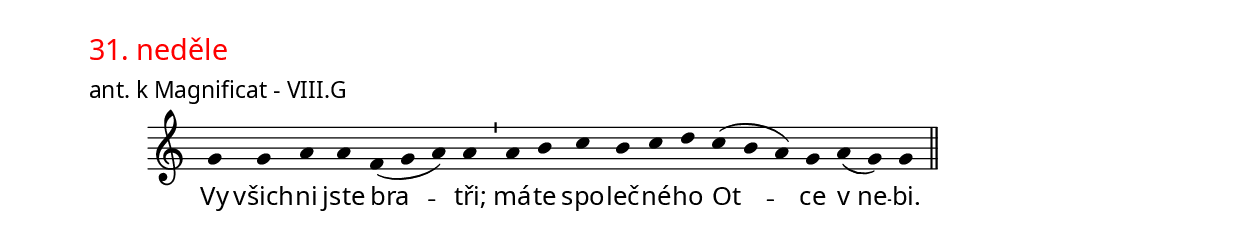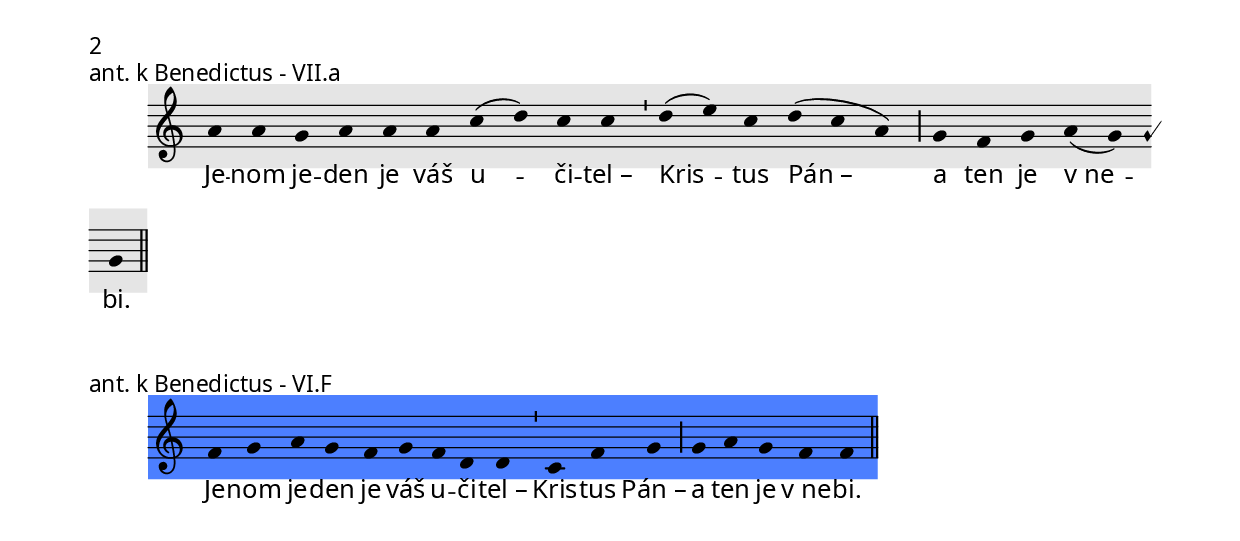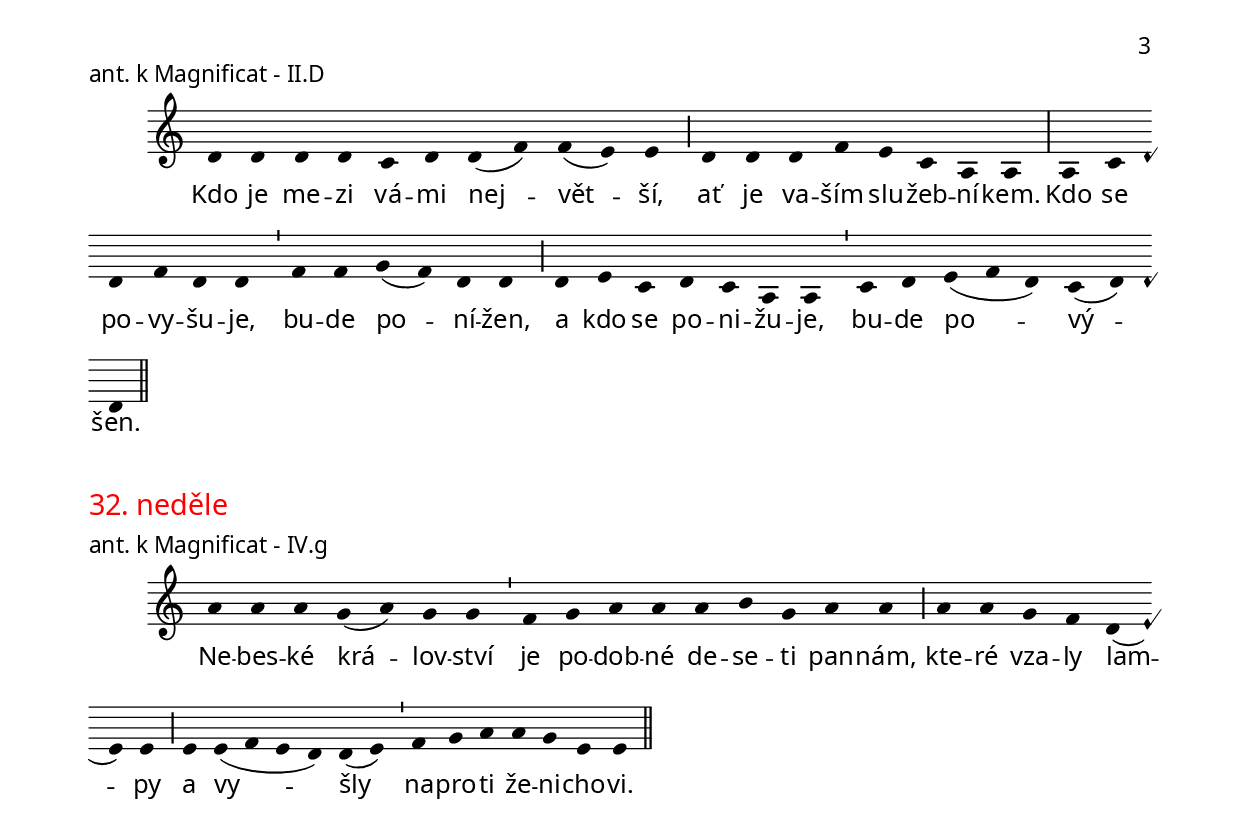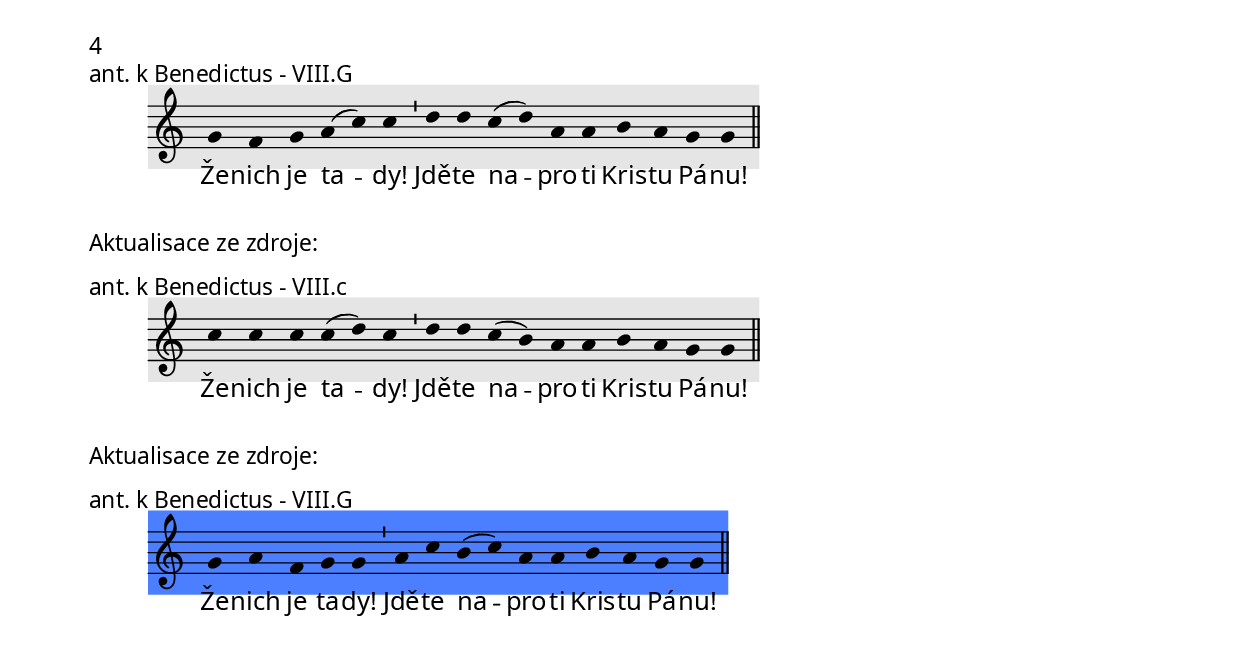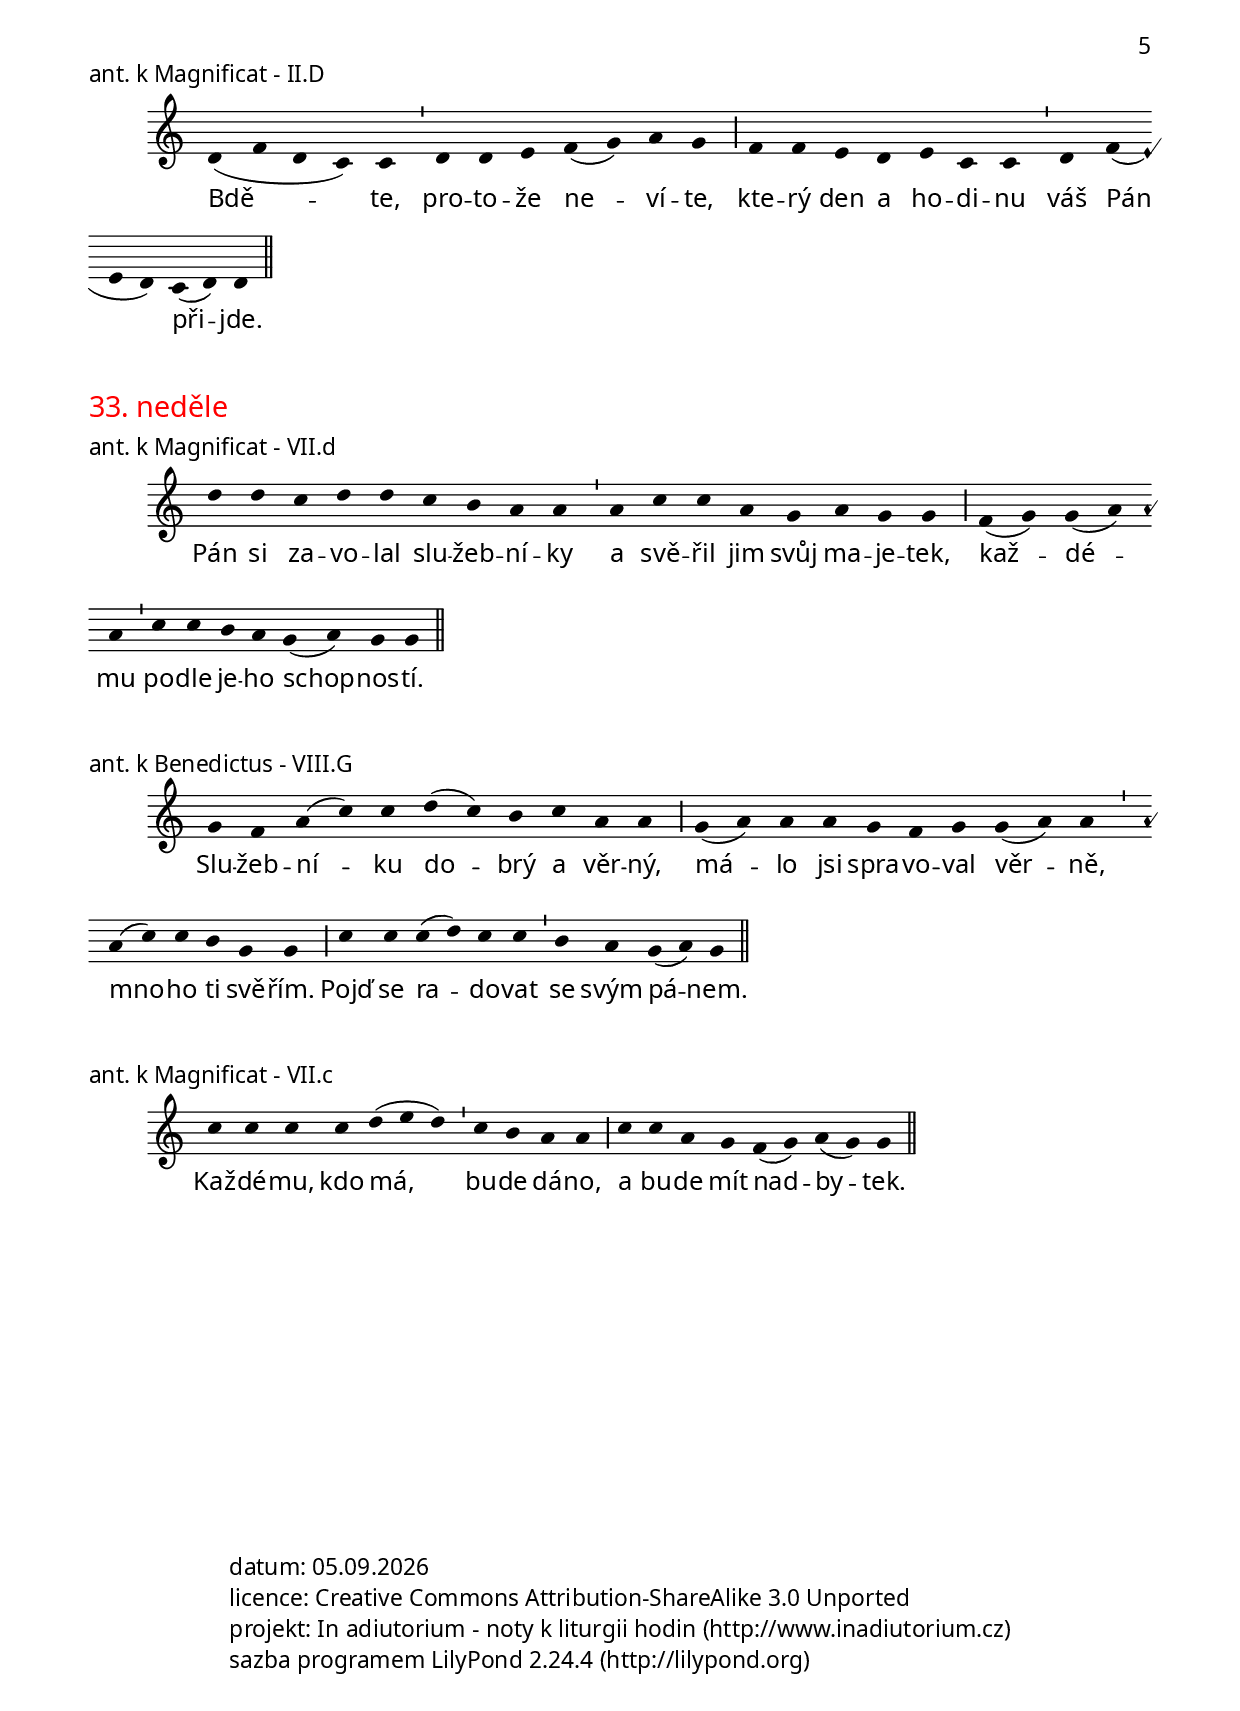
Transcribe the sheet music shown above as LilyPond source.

\version "2.19.0"

\include "../spolecne.ly"

\markup {\nadpisDen {"31. neděle"}}

\score {
  \relative c'' {
    \choralniRezim
    g4 g a a f( g a) a \barMin
    a b c b c d c( b a) g a( g) g \barFinalis
  }
  \addlyrics {
    Vy všich -- ni jste bra -- tři;
    má -- te spo -- leč -- né -- ho Ot -- ce v_ne -- bi.
  }
  \header {
    quid = "ant. k Magnificat"
    modus = "VIII"
    differentia = "G"
    psalmus = ""
    annus = "A"
    id = "ne31a-1ne-amag"
    piece = \markup {\sestavTitulekBezZalmu}
  }
}

\pageBreak

\score {
  \relative c'' {
    \zvyraznovacSedy
    \choralniRezim
    a4 a g a a a c( d) c c \barMin
    d( e) c d( c a) \barMaior
    g f g a( g) g \barFinalis
  }
  \addlyrics {
    Je -- nom je -- den je váš u -- či -- tel_–
    Kris -- tus Pán_–
    a ten je v_ne -- bi.
  }
  \header {
    quid = "ant. k Benedictus"
    modus = "VII"
    differentia = "a"
    psalmus = ""
    annus = "A"
    id = "ne31a-rch-aben"
    piece = \markup {\sestavTitulekBezZalmu}
  }
}

\score {
  \relative c' {
    \zvyraznovacModry
    \choralniRezim
    f4 g a g f g f d d \barMin
    c f g \barMaior
    g a g f f \barFinalis
  }
  \addlyrics {
    Je -- nom je -- den je váš u -- či -- tel_–
    Kris -- tus Pán_–
    a ten je v_ne -- bi.
  }
  \header {
    quid = "ant. k Benedictus"
    modus = "VI"
    differentia = "F"
    psalmus = ""
    annus = "A"
    id = "ne31a-rch-aben"
    piece = \markup {\sestavTitulekBezZalmu}
  }
}

\pageBreak

\score {
  \relative c' {
    \choralniRezim
    d4 d d d c d d( f) f( e) e \barMaior
    d d d f e c a a \barMax

    a c d f d d \barMin
    f f g( f) d d \barMaior
    d e c d c a a \barMin
    c d e( f d) c( d) d \barFinalis
  }
  \addlyrics {
    Kdo je me -- zi vá -- mi nej -- vět -- ší,
    ať je va -- ším slu -- žeb -- ní -- kem.

    Kdo se po -- vy -- šu -- je,
    bu -- de po -- ní -- žen,
    a kdo se po -- ni -- žu -- je,
    bu -- de po -- vý -- šen.
  }
  \header {
    quid = "ant. k Magnificat"
    modus = "II"
    differentia = "D"
    psalmus = ""
    annus = "A"
    placet = "zatímco ve zdrojové antifoně druhá část na hlubokou kadenci
    v závěru části první navazuje přirozeně, zde to přirozeně
    ani zdaleka nepůsobí.
    předělat."
    fial = "sanktoral/0725jakub.ly#ne-amag?zacatek"
    id = "ne31a-2ne-amag"
    piece = \markup {\sestavTitulekBezZalmu}
  }
}

\markup {\nadpisDen {"32. neděle"}}

\score {
  \relative c'' {
    \choralniRezim
    a4 a a g( a) g g \barMin
    f g a a a b g a a \barMaior
    a a g f d( e) e \barMaior
    e e( f e d) d( e) \barMin f g a a g e e \barFinalis
  }
  \addlyrics {
    Ne -- bes -- ké krá -- lov -- ství
    je po -- dob -- né de -- se -- ti pan -- nám,
    kte -- ré vza -- ly lam -- py
    a vy -- šly na -- pro -- ti že -- ni -- cho -- vi.
  }
  \header {
    quid = "ant. k Magnificat"
    modus = "IV"
    differentia = "g"
    psalmus = ""
    annus = "A"
    id = "ne32a-1ne-amag"
    piece = \markup {\sestavTitulekBezZalmu}
  }
}

\pageBreak

\score {
  \relative c'' {
    \zvyraznovacSedy
    \choralniRezim
    g4 f g a( c) c \barMin
    d d c( d) a a b a g g \barFinalis
  }
  \addlyrics {
    Že -- nich je ta -- dy!
    Jdě -- te na -- pro -- ti Kris -- tu Pá -- nu!
  }
  \header {
    quid = "ant. k Benedictus"
    modus = "VIII"
    differentia = "G"
    psalmus = ""
    annus = "A"
    fial = "commune/commune_panna.ly#mc-avig?-aleluja"
    id = "ne32a-rch-aben"
    piece = \markup {\sestavTitulekBezZalmu}
  }
}

\markup{Aktualisace ze zdroje:}

\score {
  \relative c'' {
    \zvyraznovacSedy
    \choralniRezim
    c4 c c c( d) c \barMin
    d d c( b) a a b a g g \barFinalis
  }
  \addlyrics {
    Že -- nich je ta -- dy!
    Jdě -- te na -- pro -- ti Kris -- tu Pá -- nu!
  }
  \header {
    quid = "ant. k Benedictus"
    modus = "VIII"
    differentia = "c"
    psalmus = ""
    annus = "A"
    fial = "commune/commune_panna.ly#mc-avig?-aleluja"
    id = "ne32a-rch-aben"
    piece = \markup {\sestavTitulekBezZalmu}
  }
}

\markup\aktualisace

\score {
  \relative c'' {
    \zvyraznovacModry
    \choralniRezim
    g4 a f g g \barMin
    a c b( c) a a b a g g \barFinalis
  }
  \addlyrics {
    Že -- nich je ta -- dy!
    Jdě -- te na -- pro -- ti Kris -- tu Pá -- nu!
  }
  \header {
    quid = "ant. k Benedictus"
    modus = "VIII"
    differentia = "G"
    psalmus = ""
    annus = "A"
    fial = "commune/commune_panna.ly#mc-avig?-aleluja"
    id = "ne32a-rch-aben"
    piece = \markup {\sestavTitulekBezZalmu}
  }
}

\pageBreak

\score {
  \relative c' {
    \choralniRezim
    d4( f d c) c \barMin
    d d e f( g) a g \barMaior
    f f e d e c c \barMin
    d f( e d) c( d) d \barFinalis
  }
  \addlyrics {
    Bdě -- te,
    pro -- to -- že ne -- ví -- te,
    kte -- rý den a ho -- di -- nu váš Pán při -- jde.
  }
  \header {
    quid = "ant. k Magnificat"
    modus = "II"
    differentia = "D"
    psalmus = ""
    annus = "A"
    fial = "antifony/advent_nedeleA.ly#imag1?upraveno&jiny_text"
    id = "ne32a-2ne-amag"
    piece = \markup {\sestavTitulekBezZalmu}
  }
}

\markup {\nadpisDen {"33. neděle"}}

\score {
  \relative c'' {
    \choralniRezim
    d4 d c d d c b a a \barMin
    a c c a g a g g \barMaior
    f( g) g( a) a \barMin c c b a g( a) g g \barFinalis
  }
  \addlyrics {
    Pán si za -- vo -- lal slu -- žeb -- ní -- ky
    a svě -- řil jim svůj ma -- je -- tek,
    kaž -- dé -- mu po -- dle je -- ho schop -- nos -- tí.
  }
  \header {
    quid = "ant. k Magnificat"
    modus = "VII"
    differentia = "d"
    psalmus = ""
    annus = "A"
    id = "ne33a-1ne-amag"
    piece = \markup {\sestavTitulekBezZalmu}
  }
}

\score {
  \relative c'' {
    \choralniRezim
    g4 f a( c) c d( c) b c a a \barMaior
    g( a) a a g f g g( a) a \barMin
    a( c) c b g g \barMaior
    c c c( d) c c \barMin b a g( a) g \barFinalis
  }
  \addlyrics {
    Slu -- žeb -- ní -- ku do -- brý a věr -- ný,
    má -- lo jsi spra -- vo -- val věr -- ně,
    mno -- ho ti svě -- řím.
    Pojď se ra -- do -- vat se svým pá -- nem.
  }
  \header {
    quid = "ant. k Benedictus"
    modus = "VIII"
    differentia = "G"
    psalmus = ""
    annus = "A"
    fial = "commune/commune_svatymuz.ly#2ne-amag1?zacatek"
    id = "ne33a-rch-aben"
    piece = \markup {\sestavTitulekBezZalmu}
  }
}

\score {
  \relative c'' {
    \choralniRezim
    c4 c c c d( e d) \barMin c b a a \barMaior
    c c a g f( g) a( g) g \barFinalis
  }
  \addlyrics {
    Kaž -- dé -- mu, kdo má, bu -- de dá -- no,
    a bu -- de mít nad -- by -- tek.
  }
  \header {
    quid = "ant. k Magnificat"
    modus = "VII"
    differentia = "c"
    psalmus = ""
    annus = "A"
    id = "ne33a-2ne-amag"
    piece = \markup {\sestavTitulekBezZalmu}
  }
}
